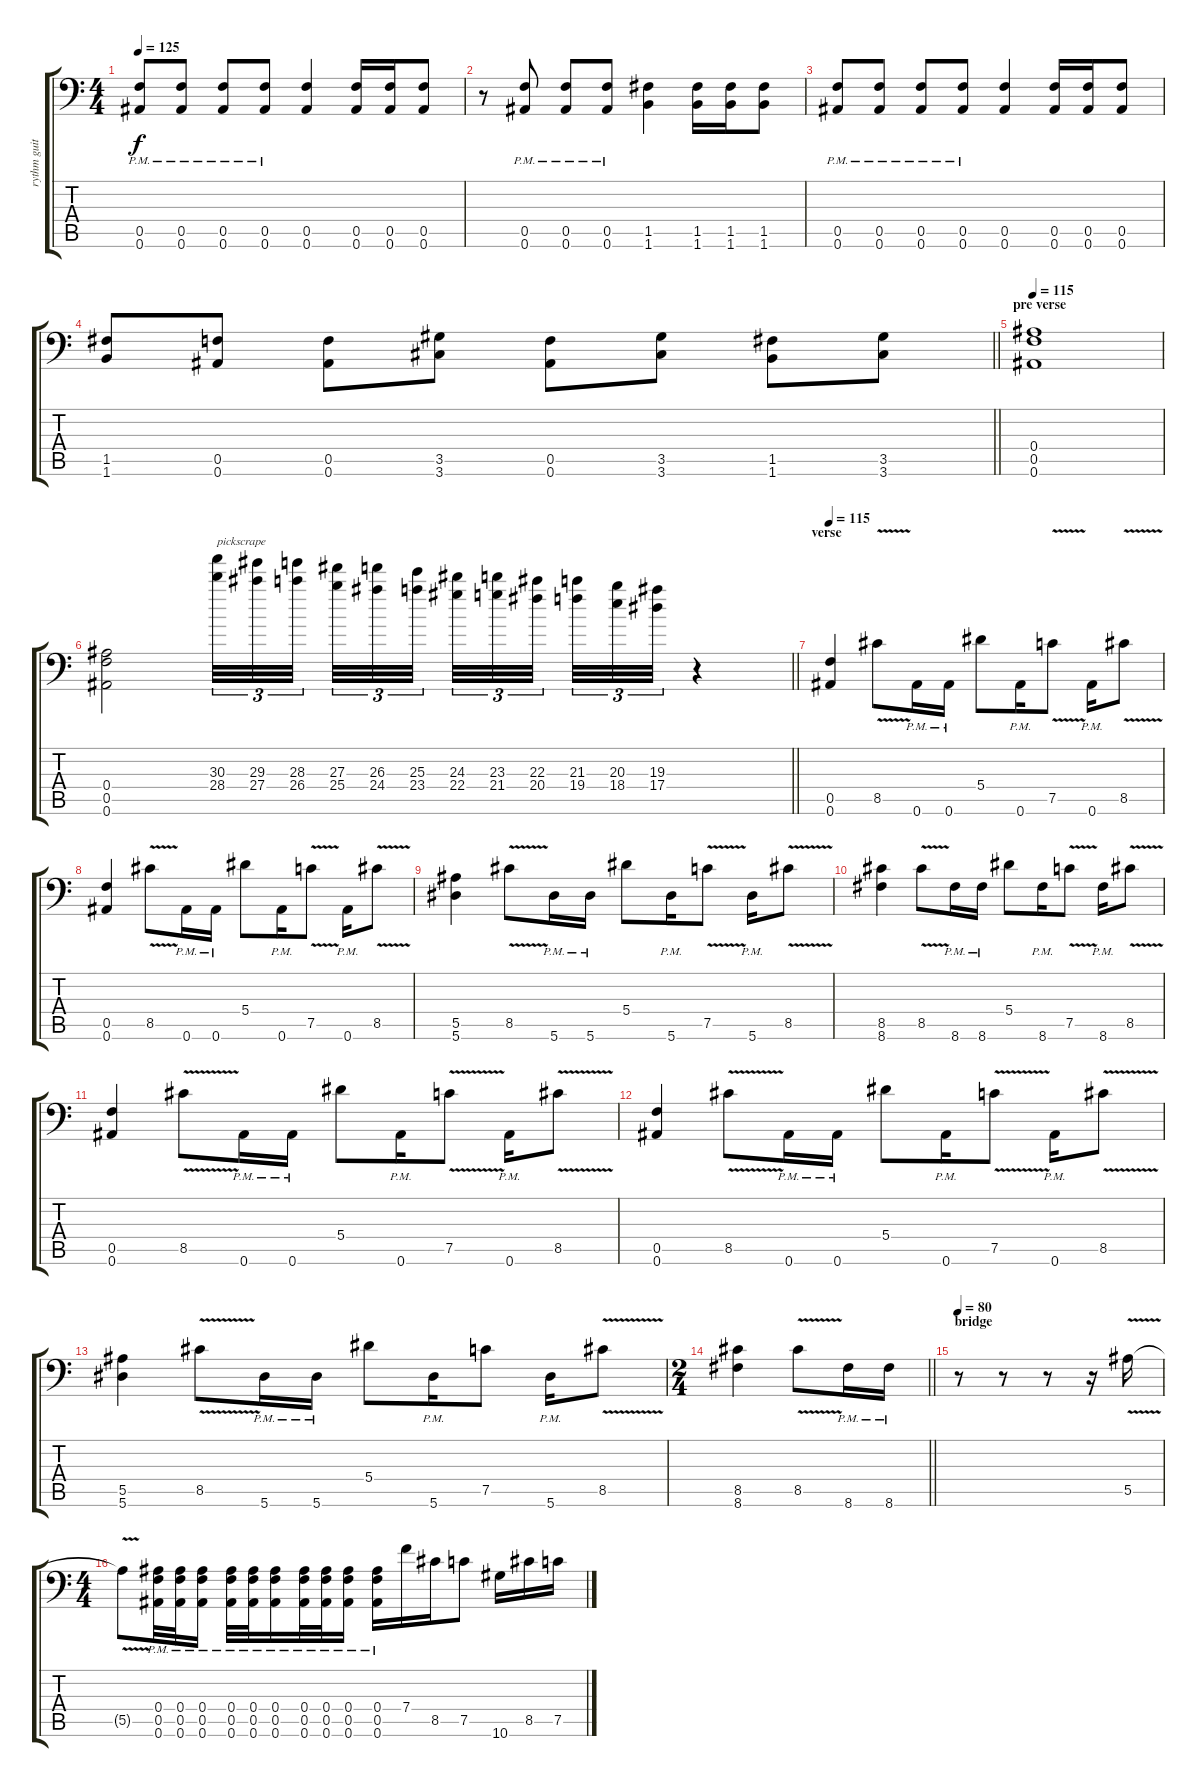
\track ("rythm guitar" "rythm guit") {instrument distortionguitar}
\staff {score tabs}
\tuning (C4 G3 Eb3 Bb2 F2 Bb1) {hide}
\ts (4 4)
\tempo 125
\clef f4
\ks c
(0.5{pm} 0.6{pm}).8{dy f} (0.5{pm} 0.6{pm}).8 (0.5{pm} 0.6{pm}).8 (0.5{pm} 0.6{pm}).8 (0.5 0.6).4 (0.5 0.6).16 (0.5 0.6).16 (0.5 0.6).8 |
r.8 (0.5{pm} 0.6{pm}).8 (0.5{pm} 0.6{pm}).8 (0.5{pm} 0.6{pm}).8 (1.5 1.6).4 (1.5 1.6).16 (1.5 1.6).16 (1.5 1.6).8 |
(0.5{pm} 0.6{pm}).8 (0.5{pm} 0.6{pm}).8 (0.5{pm} 0.6{pm}).8 (0.5{pm} 0.6{pm}).8 (0.5 0.6).4 (0.5 0.6).16 (0.5 0.6).16 (0.5 0.6).8 |
\barLineRight lightlight
(1.5 1.6).8 (0.5 0.6).8 (0.5 0.6).8 (3.5 3.6).8 (0.5 0.6).8 (3.5 3.6).8 (1.5 1.6).8 (3.5 3.6).8 |
\section ("" "pre verse")
\tempo 115
(0.4 0.5 0.6).1 |
\barLineRight lightlight
(0.4 0.5 0.6).2 (30.3 28.4).32{tu (3 2) txt "pickscrape" instrument guitarfretnoise} (29.3 27.4).32{tu (3 2)} (28.3 26.4).32{tu (3 2) beam splitsecondary} (27.3 25.4).32{tu (3 2)} (26.3 24.4).32{tu (3 2)} (25.3 23.4).32{tu (3 2) beam splitsecondary} (24.3 22.4).32{tu (3 2)} (23.3 21.4).32{tu (3 2)} (22.3 20.4).32{tu (3 2) beam splitsecondary} (21.3 19.4).32{tu (3 2)} (20.3 18.4).32{tu (3 2)} (19.3 17.4).32{tu (3 2)} r.4 |
\section ("" "verse")
\tempo 115
(0.5 0.6).4{instrument distortionguitar} 8.5{v}.8 0.6{pm}.16 0.6{pm}.16 5.4.8 0.6{pm}.16 7.5{v}.8 0.6{pm}.16 8.5{v}.8 |
(0.5 0.6).4 8.5{v}.8 0.6{pm}.16 0.6{pm}.16 5.4.8 0.6{pm}.16 7.5{v}.8 0.6{pm}.16 8.5{v}.8 |
(5.5 5.6).4 8.5{v}.8 5.6{pm}.16 5.6{pm}.16 5.4.8 5.6{pm}.16 7.5{v}.8 5.6{pm}.16 8.5{v}.8 |
(8.5 8.6).4 8.5{v}.8 8.6{pm}.16 8.6{pm}.16 5.4.8 8.6{pm}.16 7.5{v}.8 8.6{pm}.16 8.5{v}.8 |
(0.5 0.6).4 8.5{v}.8 0.6{pm}.16 0.6{pm}.16 5.4.8 0.6{pm}.16 7.5{v}.8 0.6{pm}.16 8.5{v}.8 |
(0.5 0.6).4 8.5{v}.8 0.6{pm}.16 0.6{pm}.16 5.4.8 0.6{pm}.16 7.5{v}.8 0.6{pm}.16 8.5{v}.8 |
(5.5 5.6).4 8.5{v}.8 5.6{pm}.16 5.6{pm}.16 5.4.8 5.6{pm}.16 7.5.8 5.6{pm}.16 8.5{v}.8 |
\ts (2 4)
\barLineRight lightlight
(8.5 8.6).4 8.5{v}.8 8.6{pm}.16 8.6{pm}.16 |
\section ("" "bridge")
\tempo 80
r.8 r.8 r.8 r.16 5.5{v}.16 |
\ts (4 4)
5.5{t}.8 (0.4{pm} 0.5{pm} 0.6{pm}).32 (0.4{pm} 0.5{pm} 0.6{pm}).32 (0.4{pm} 0.5{pm} 0.6{pm}).16 (0.4{pm} 0.5{pm} 0.6{pm}).32 (0.4{pm} 0.5{pm} 0.6{pm}).32 (0.4{pm} 0.5{pm} 0.6{pm}).16 (0.4{pm} 0.5{pm} 0.6{pm}).32 (0.4{pm} 0.5{pm} 0.6{pm}).32 (0.4{pm} 0.5{pm} 0.6{pm}).16 (0.4{pm} 0.5{pm} 0.6{pm}).16 7.4.16 8.5.16 7.5.8 10.6.16 8.5.16 7.5.16
